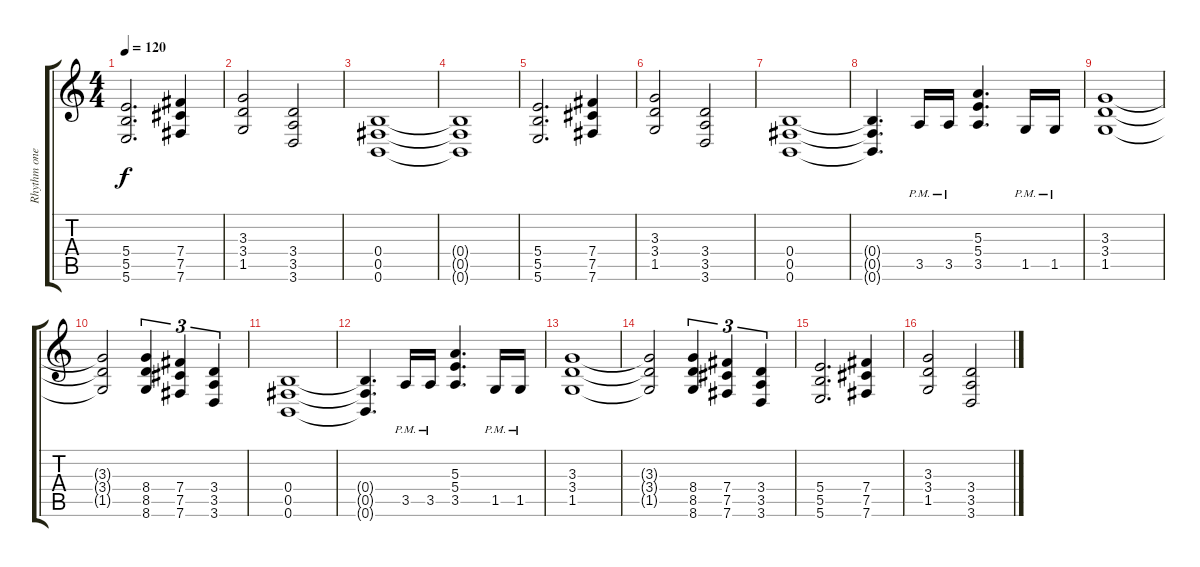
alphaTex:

\track ("Rhythm one" "Rhythm one") {instrument distortionguitar}
\staff {score tabs}
\tuning (Db4 Ab3 E3 B2 Gb2 B1) {hide}
\ts (4 4)
\tempo 120
\clef g2
\ks c
(5.4 5.5 5.6).2{d dy f} (7.4 7.5 7.6).4 |
(3.3 3.4 1.5).2 (3.4 3.5 3.6).2 |
(0.4 0.5 0.6).1{volume 5} |
(0.4{t} 0.5{t} 0.6{t}).1 |
(5.4 5.5 5.6).2{d} (7.4 7.5 7.6).4 |
(3.3 3.4 1.5).2 (3.4 3.5 3.6).2 |
(0.4 0.5 0.6).1 |
(0.4{t} 0.5{t} 0.6{t}).4{d} 3.5{pm}.16{volume 2} 3.5{pm}.16 (5.3 5.4 3.5).4{d} 1.5{pm}.16 1.5{pm}.16 |
(3.3 3.4 1.5).1 |
(3.3{t} 3.4{t} 1.5{t}).2 (8.4 8.5 8.6).4{tu (3 2)} (7.4 7.5 7.6).4{tu (3 2)} (3.4 3.5 3.6).4{tu (3 2)} |
(0.4 0.5 0.6).1 |
(0.4{t} 0.5{t} 0.6{t}).4{d} 3.5{pm}.16 3.5{pm}.16 (5.3 5.4 3.5).4{d} 1.5{pm}.16{volume 0} 1.5{pm}.16 |
(3.3 3.4 1.5).1 |
(3.3{t} 3.4{t} 1.5{t}).2 (8.4 8.5 8.6).4{tu (3 2)} (7.4 7.5 7.6).4{tu (3 2)} (3.4 3.5 3.6).4{tu (3 2)} |
(5.4 5.5 5.6).2{d} (7.4 7.5 7.6).4 |
(3.3 3.4 1.5).2 (3.4 3.5 3.6).2
